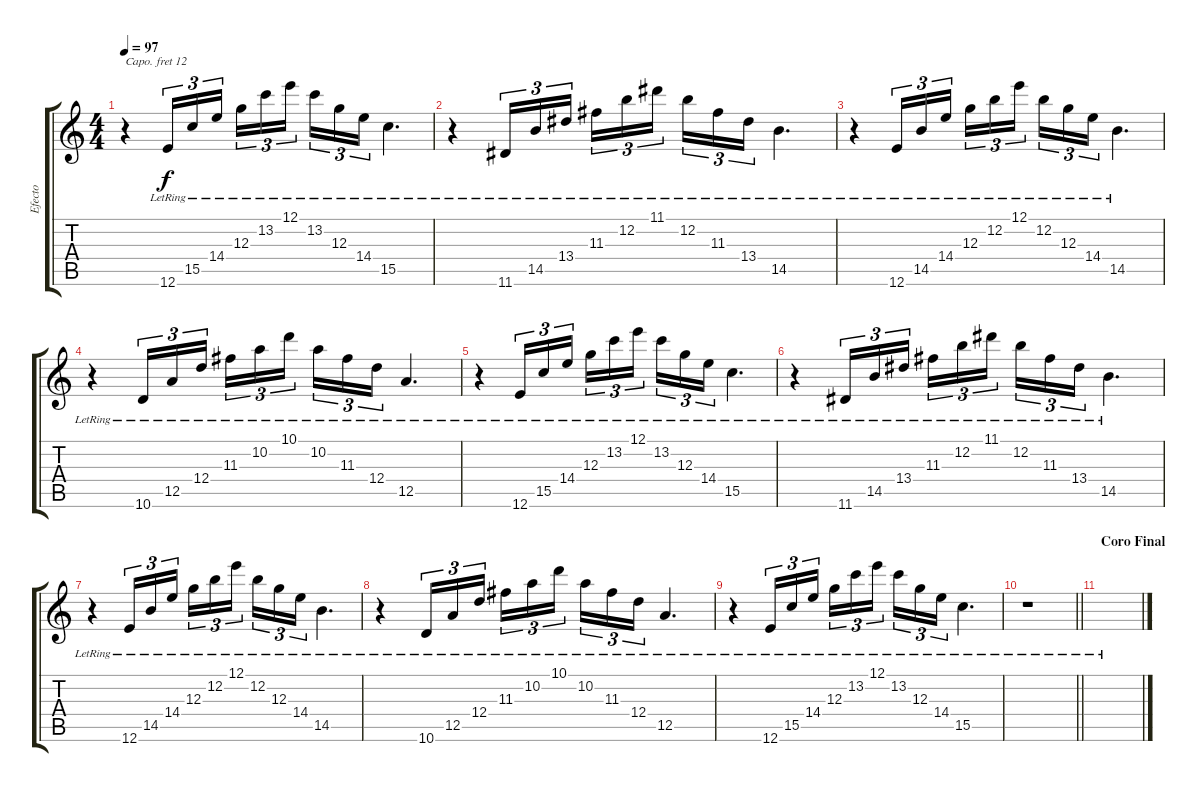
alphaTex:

\track ("Efecto" "Efecto") {instrument pad3polysynth}
\staff {score tabs}
\capo 12
\tuning (E4 B3 G3 D3 A2 E2) {hide}
\ts (4 4)
\tempo 97
\clef g2
\ks c
r.4{dy f} 12.6{lr}.16{tu (3 2)} 15.5{lr}.16{tu (3 2)} 14.4{lr}.16{tu (3 2) beam splitsecondary} 12.3{lr}.16{tu (3 2)} 13.2{lr}.16{tu (3 2)} 12.1{lr}.16{tu (3 2)} 13.2{lr}.16{tu (3 2)} 12.3{lr}.16{tu (3 2)} 14.4{lr}.16{tu (3 2)} 15.5{lr}.4{d} |
r.4 11.6{lr}.16{tu (3 2)} 14.5{lr}.16{tu (3 2)} 13.4{lr}.16{tu (3 2) beam splitsecondary} 11.3{lr}.16{tu (3 2)} 12.2{lr}.16{tu (3 2)} 11.1{lr}.16{tu (3 2)} 12.2{lr}.16{tu (3 2)} 11.3{lr}.16{tu (3 2)} 13.4{lr}.16{tu (3 2)} 14.5{lr}.4{d} |
r.4 12.6{lr}.16{tu (3 2)} 14.5{lr}.16{tu (3 2)} 14.4{lr}.16{tu (3 2) beam splitsecondary} 12.3{lr}.16{tu (3 2)} 12.2{lr}.16{tu (3 2)} 12.1{lr}.16{tu (3 2)} 12.2{lr}.16{tu (3 2)} 12.3{lr}.16{tu (3 2)} 14.4{lr}.16{tu (3 2)} 14.5{lr}.4{d} |
r.4 10.6{lr}.16{tu (3 2)} 12.5{lr}.16{tu (3 2)} 12.4{lr}.16{tu (3 2) beam splitsecondary} 11.3{lr}.16{tu (3 2)} 10.2{lr}.16{tu (3 2)} 10.1{lr}.16{tu (3 2)} 10.2{lr}.16{tu (3 2)} 11.3{lr}.16{tu (3 2)} 12.4{lr}.16{tu (3 2)} 12.5{lr}.4{d} |
r.4 12.6{lr}.16{tu (3 2)} 15.5{lr}.16{tu (3 2)} 14.4{lr}.16{tu (3 2) beam splitsecondary} 12.3{lr}.16{tu (3 2)} 13.2{lr}.16{tu (3 2)} 12.1{lr}.16{tu (3 2)} 13.2{lr}.16{tu (3 2)} 12.3{lr}.16{tu (3 2)} 14.4{lr}.16{tu (3 2)} 15.5{lr}.4{d} |
r.4 11.6{lr}.16{tu (3 2)} 14.5{lr}.16{tu (3 2)} 13.4{lr}.16{tu (3 2) beam splitsecondary} 11.3{lr}.16{tu (3 2)} 12.2{lr}.16{tu (3 2)} 11.1{lr}.16{tu (3 2)} 12.2{lr}.16{tu (3 2)} 11.3{lr}.16{tu (3 2)} 13.4{lr}.16{tu (3 2)} 14.5{lr}.4{d} |
r.4 12.6{lr}.16{tu (3 2)} 14.5{lr}.16{tu (3 2)} 14.4{lr}.16{tu (3 2) beam splitsecondary} 12.3{lr}.16{tu (3 2)} 12.2{lr}.16{tu (3 2)} 12.1{lr}.16{tu (3 2)} 12.2{lr}.16{tu (3 2)} 12.3{lr}.16{tu (3 2)} 14.4{lr}.16{tu (3 2)} 14.5{lr}.4{d} |
r.4 10.6{lr}.16{tu (3 2)} 12.5{lr}.16{tu (3 2)} 12.4{lr}.16{tu (3 2) beam splitsecondary} 11.3{lr}.16{tu (3 2)} 10.2{lr}.16{tu (3 2)} 10.1{lr}.16{tu (3 2)} 10.2{lr}.16{tu (3 2)} 11.3{lr}.16{tu (3 2)} 12.4{lr}.16{tu (3 2)} 12.5{lr}.4{d} |
r.4 12.6{lr}.16{tu (3 2)} 15.5{lr}.16{tu (3 2)} 14.4{lr}.16{tu (3 2) beam splitsecondary} 12.3{lr}.16{tu (3 2)} 13.2{lr}.16{tu (3 2)} 12.1{lr}.16{tu (3 2)} 13.2{lr}.16{tu (3 2)} 12.3{lr}.16{tu (3 2)} 14.4{lr}.16{tu (3 2)} 15.5{lr}.4{d} |
\barLineRight lightlight
r.1 |
\section ("" "Coro Final")
